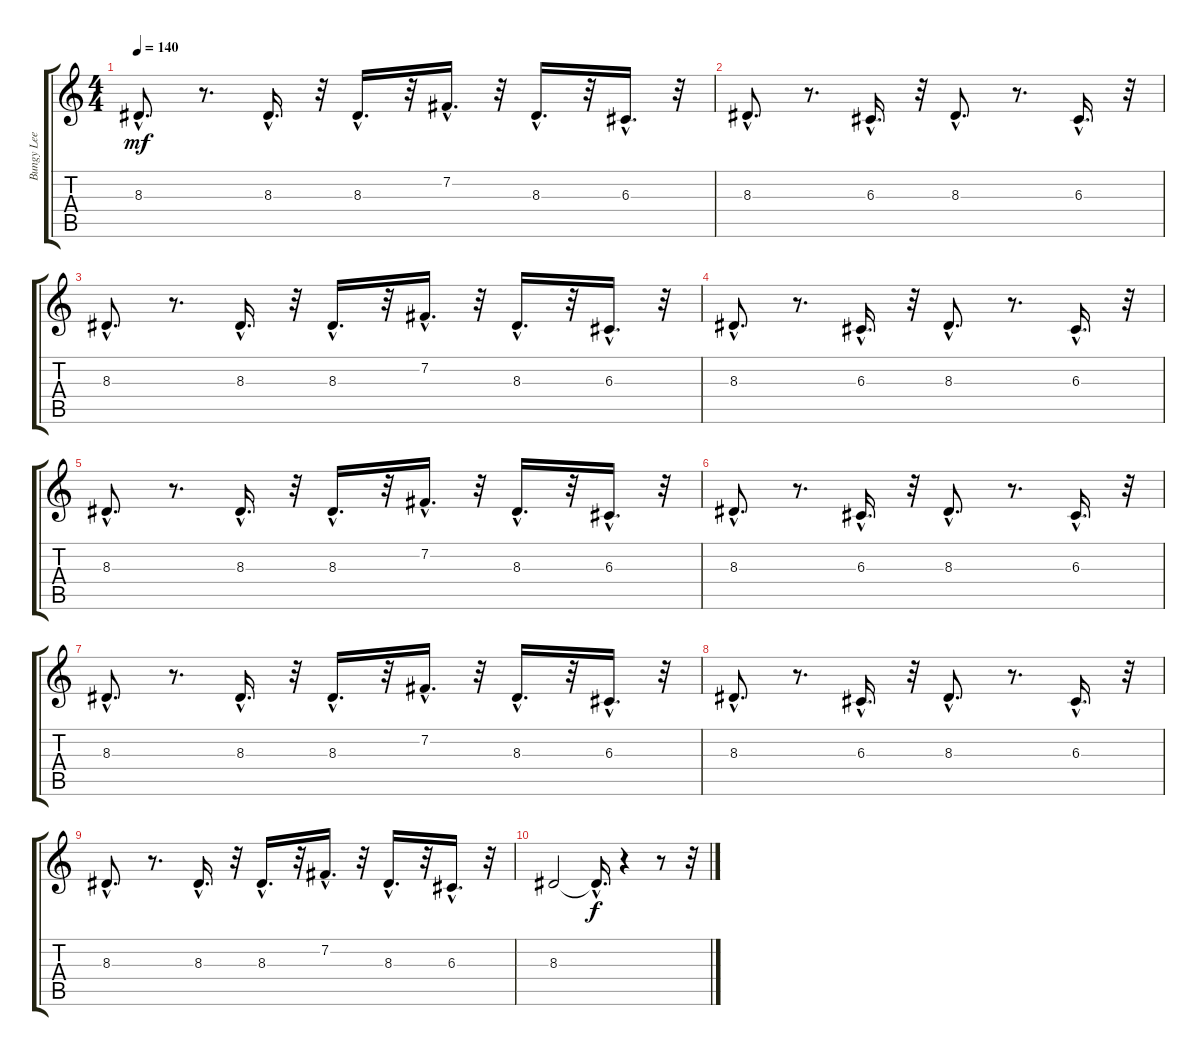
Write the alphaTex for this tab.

\track ("Bungy Lee" "Bungy Lee") {instrument musicbox}
\staff {score tabs}
\tuning (E4 B3 G3 D3 A2 E2) {hide}
\ts (4 4)
\tempo 140
\clef g2
\ks c
8.3{hac}.8{d dy mf} r.8{d} 8.3{hac}.16{d} r.32 8.3{hac}.16{d} r.32 7.2{hac}.16{d} r.32 8.3{hac}.16{d} r.32 6.3{hac}.16{d} r.32 |
8.3{hac}.8{d} r.8{d} 6.3{hac}.16{d} r.32 8.3{hac}.8{d} r.8{d} 6.3{hac}.16{d} r.32 |
8.3{hac}.8{d} r.8{d} 8.3{hac}.16{d} r.32 8.3{hac}.16{d} r.32 7.2{hac}.16{d} r.32 8.3{hac}.16{d} r.32 6.3{hac}.16{d} r.32 |
8.3{hac}.8{d} r.8{d} 6.3{hac}.16{d} r.32 8.3{hac}.8{d} r.8{d} 6.3{hac}.16{d} r.32 |
8.3{hac}.8{d} r.8{d} 8.3{hac}.16{d} r.32 8.3{hac}.16{d} r.32 7.2{hac}.16{d} r.32 8.3{hac}.16{d} r.32 6.3{hac}.16{d} r.32 |
8.3{hac}.8{d} r.8{d} 6.3{hac}.16{d} r.32 8.3{hac}.8{d} r.8{d} 6.3{hac}.16{d} r.32 |
8.3{hac}.8{d} r.8{d} 8.3{hac}.16{d} r.32 8.3{hac}.16{d} r.32 7.2{hac}.16{d} r.32 8.3{hac}.16{d} r.32 6.3{hac}.16{d} r.32 |
8.3{hac}.8{d} r.8{d} 6.3{hac}.16{d} r.32 8.3{hac}.8{d} r.8{d} 6.3{hac}.16{d} r.32 |
8.3{hac}.8{d} r.8{d} 8.3{hac}.16{d} r.32 8.3{hac}.16{d} r.32 7.2{hac}.16{d} r.32 8.3{hac}.16{d} r.32 6.3{hac}.16{d} r.32 |
8.3.2 8.3{hac t}.16{d dy f} r.4 r.8 r.32
